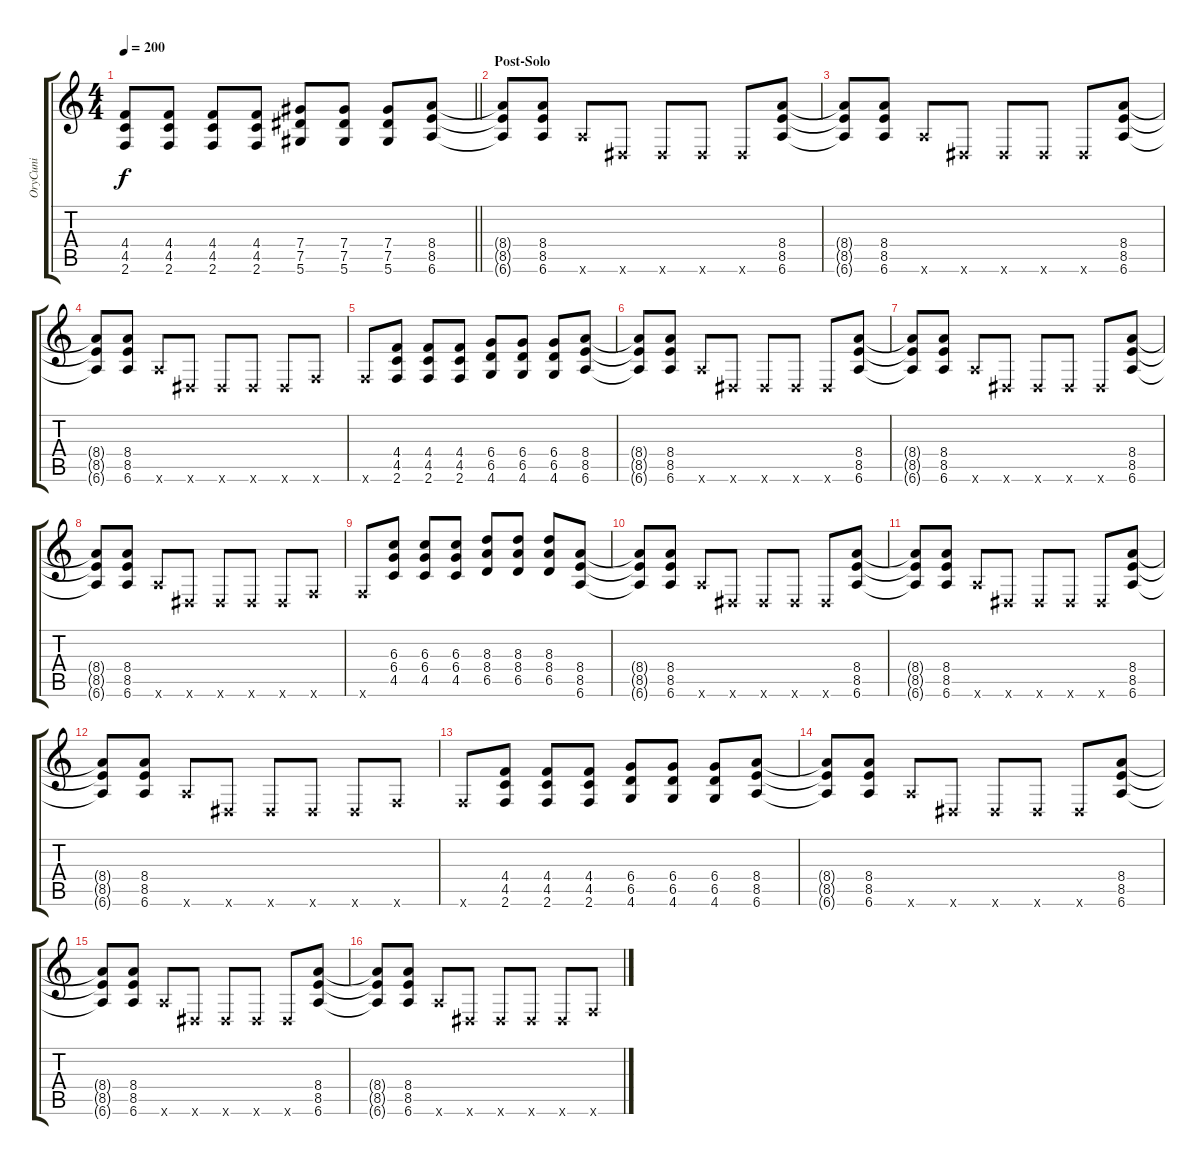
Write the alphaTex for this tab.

\track ("OryCuni" "OryCuni") {instrument distortionguitar}
\staff {score tabs}
\tuning (Eb4 Bb3 Gb3 Db3 Ab2 Eb2) {hide}
\ts (4 4)
\tempo 200
\clef g2
\barLineRight lightlight
\ks c
(4.4 4.5 2.6).8{dy f} (4.4 4.5 2.6).8 (4.4 4.5 2.6).8 (4.4 4.5 2.6).8 (7.4 7.5 5.6).8 (7.4 7.5 5.6).8 (7.4 7.5 5.6).8 (8.4 8.5 6.6).8 |
\section ("" "Post-Solo")
(8.4{t} 8.5{t} 6.6{t}).8 (8.4 8.5 6.6).8 6.6{x}.8 0.6{x}.8 0.6{x}.8 0.6{x}.8 0.6{x}.8 (8.4 8.5 6.6).8 |
(8.4{t} 8.5{t} 6.6{t}).8 (8.4 8.5 6.6).8 6.6{x}.8 0.6{x}.8 0.6{x}.8 0.6{x}.8 0.6{x}.8 (8.4 8.5 6.6).8 |
(8.4{t} 8.5{t} 6.6{t}).8 (8.4 8.5 6.6).8 6.6{x}.8 0.6{x}.8 0.6{x}.8 0.6{x}.8 0.6{x}.8 2.6{x}.8 |
2.6{x}.8 (4.4 4.5 2.6).8 (4.4 4.5 2.6).8 (4.4 4.5 2.6).8 (6.4 6.5 4.6).8 (6.4 6.5 4.6).8 (6.4 6.5 4.6).8 (8.4 8.5 6.6).8 |
(8.4{t} 8.5{t} 6.6{t}).8 (8.4 8.5 6.6).8 6.6{x}.8 0.6{x}.8 0.6{x}.8 0.6{x}.8 0.6{x}.8 (8.4 8.5 6.6).8 |
(8.4{t} 8.5{t} 6.6{t}).8 (8.4 8.5 6.6).8 6.6{x}.8 0.6{x}.8 0.6{x}.8 0.6{x}.8 0.6{x}.8 (8.4 8.5 6.6).8 |
(8.4{t} 8.5{t} 6.6{t}).8 (8.4 8.5 6.6).8 6.6{x}.8 0.6{x}.8 0.6{x}.8 0.6{x}.8 0.6{x}.8 2.6{x}.8 |
2.6{x}.8 (6.3 6.4 4.5).8 (6.3 6.4 4.5).8 (6.3 6.4 4.5).8 (8.3 8.4 6.5).8 (8.3 8.4 6.5).8 (8.3 8.4 6.5).8 (8.4 8.5 6.6).8 |
(8.4{t} 8.5{t} 6.6{t}).8 (8.4 8.5 6.6).8 6.6{x}.8 0.6{x}.8 0.6{x}.8 0.6{x}.8 0.6{x}.8 (8.4 8.5 6.6).8 |
(8.4{t} 8.5{t} 6.6{t}).8 (8.4 8.5 6.6).8 6.6{x}.8 0.6{x}.8 0.6{x}.8 0.6{x}.8 0.6{x}.8 (8.4 8.5 6.6).8 |
(8.4{t} 8.5{t} 6.6{t}).8 (8.4 8.5 6.6).8 6.6{x}.8 0.6{x}.8 0.6{x}.8 0.6{x}.8 0.6{x}.8 2.6{x}.8 |
2.6{x}.8 (4.4 4.5 2.6).8 (4.4 4.5 2.6).8 (4.4 4.5 2.6).8 (6.4 6.5 4.6).8 (6.4 6.5 4.6).8 (6.4 6.5 4.6).8 (8.4 8.5 6.6).8 |
(8.4{t} 8.5{t} 6.6{t}).8 (8.4 8.5 6.6).8 6.6{x}.8 0.6{x}.8 0.6{x}.8 0.6{x}.8 0.6{x}.8 (8.4 8.5 6.6).8 |
(8.4{t} 8.5{t} 6.6{t}).8 (8.4 8.5 6.6).8 6.6{x}.8 0.6{x}.8 0.6{x}.8 0.6{x}.8 0.6{x}.8 (8.4 8.5 6.6).8 |
(8.4{t} 8.5{t} 6.6{t}).8 (8.4 8.5 6.6).8 6.6{x}.8 0.6{x}.8 0.6{x}.8 0.6{x}.8 0.6{x}.8 2.6{x}.8
